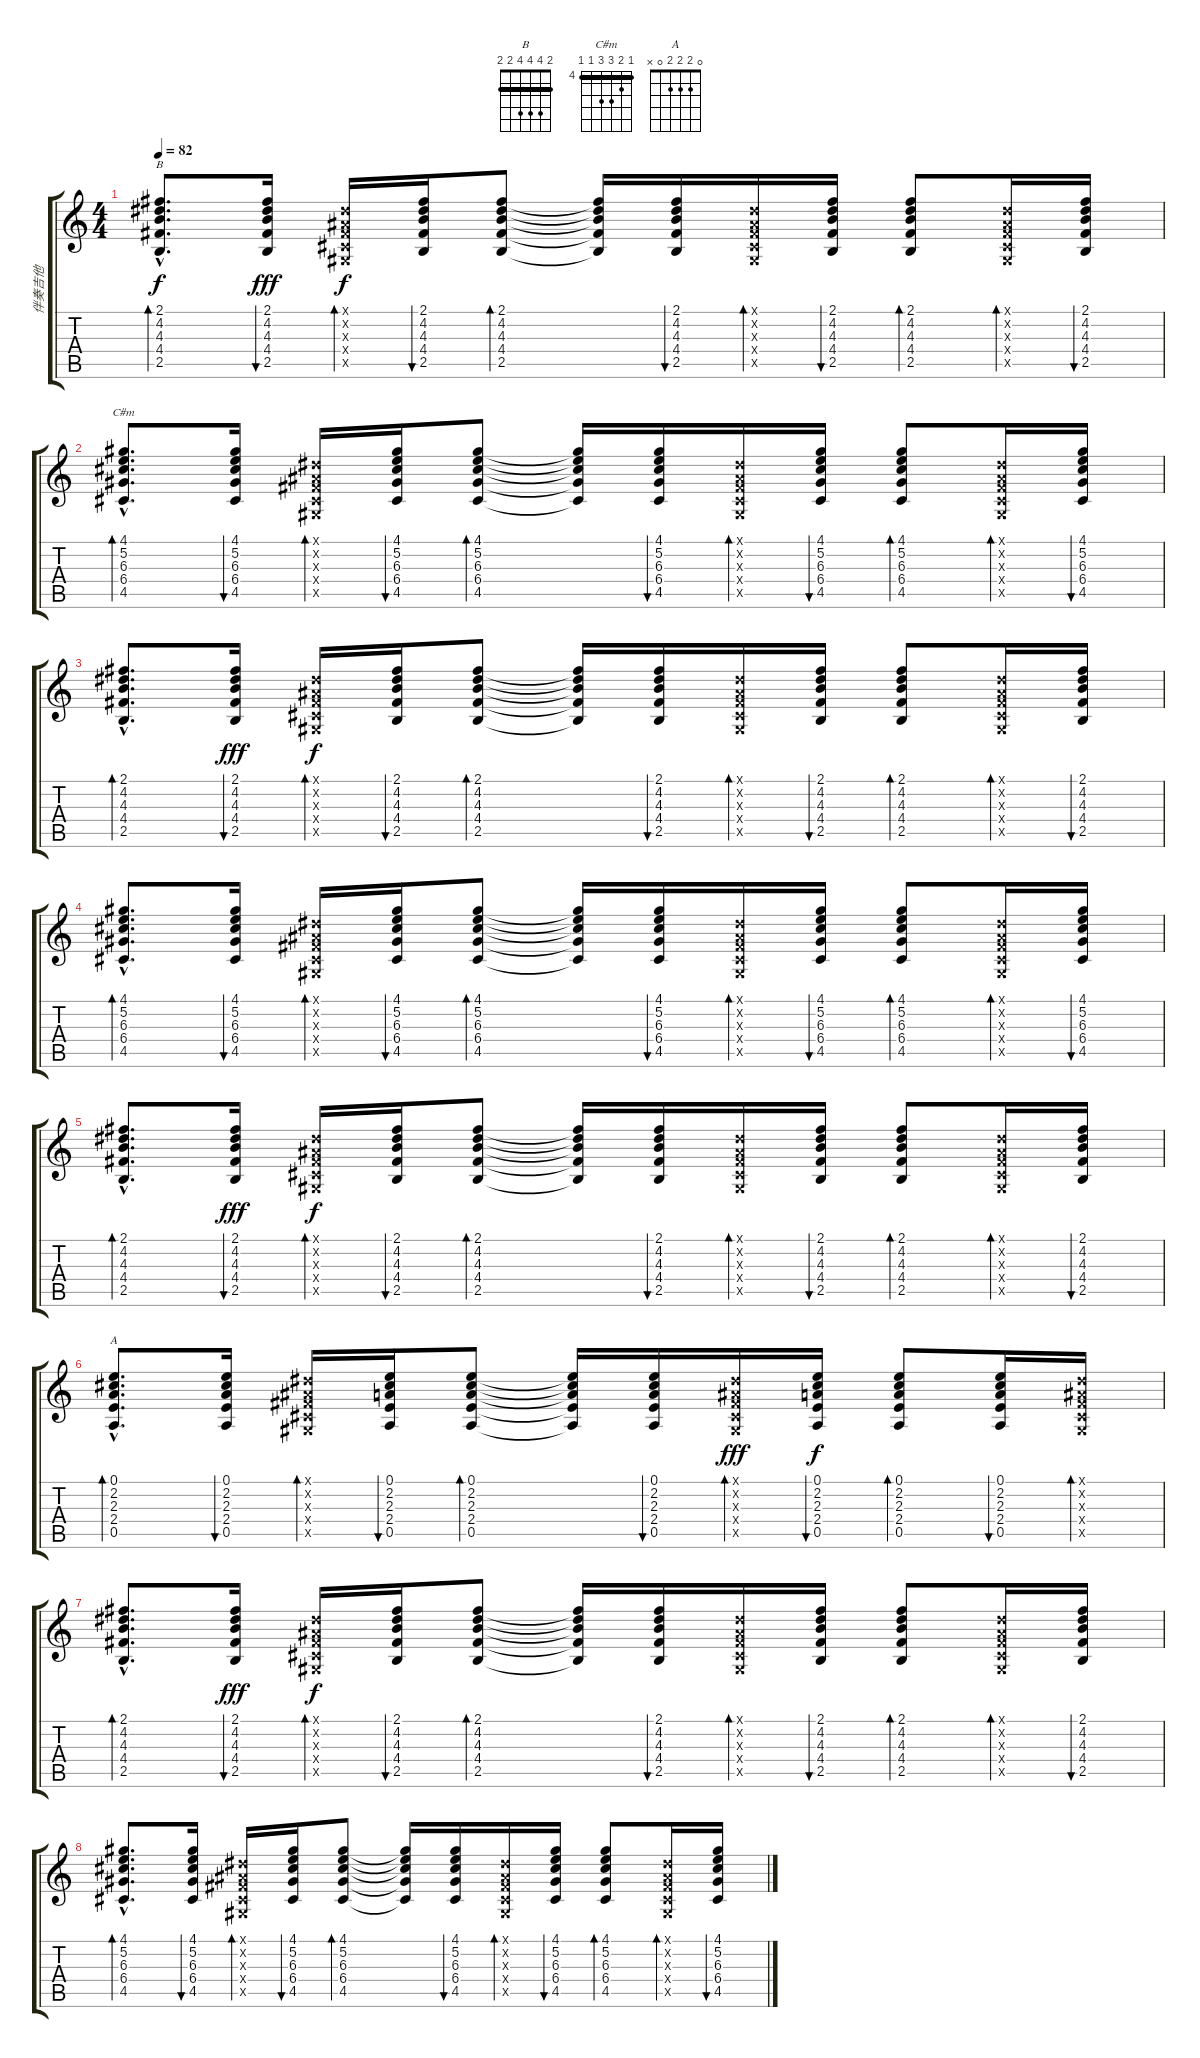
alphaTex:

\track ("伴奏吉他" "伴奏吉他") {instrument acousticguitarsteel}
\staff {score tabs}
\tuning (E4 B3 G3 D3 A2 E2) {hide}
\chord ("B" 2 4 4 4 2 2) {barre 2}
\chord ("C#m" 4 5 6 6 4 4) {firstfret 4 barre 4}
\chord ("A" 0 2 2 2 0 x)
\ts (4 4)
\tempo 82
\clef g2
\ks c
(2.1{hac} 4.2{hac} 4.3{hac} 4.4{hac} 2.5{hac}).8{d bd 30 ch "B" dy f} (2.1 4.2 4.3 4.4 2.5).16{bu 30 dy fff} (-1.1{x} -1.2{x} -1.3{x} -1.4{x} -1.5{x}).16{bd 30 dy f} (2.1 4.2 4.3 4.4 2.5).16{bu 30} (2.1 4.2 4.3 4.4 2.5).8{bd 30} (2.1{t} 4.2{t} 4.3{t} 4.4{t} 2.5{t}).16 (2.1 4.2 4.3 4.4 2.5).16{bu 30} (-1.1{x} -1.2{x} -1.3{x} -1.4{x} -1.5{x}).16{bd 30} (2.1 4.2 4.3 4.4 2.5).16{bu 30} (2.1 4.2 4.3 4.4 2.5).8{bd 30} (-1.1{x} -1.2{x} -1.3{x} -1.4{x} -1.5{x}).16{bd 30} (2.1 4.2 4.3 4.4 2.5).16{bu 30} |
(4.1{hac} 5.2{hac} 6.3{hac} 6.4{hac} 4.5{hac}).8{d bd 30 ch "C#m"} (4.1 5.2 6.3 6.4 4.5).16{bu 30} (-1.1{x} -1.2{x} -1.3{x} -1.4{x} -1.5{x}).16{bd 30} (4.1 5.2 6.3 6.4 4.5).16{bu 30} (4.1 5.2 6.3 6.4 4.5).8{bd 30} (4.1{t} 5.2{t} 6.3{t} 6.4{t} 4.5{t}).16 (4.1 5.2 6.3 6.4 4.5).16{bu 30} (-1.1{x} -1.2{x} -1.3{x} -1.4{x} -1.5{x}).16{bd 30} (4.1 5.2 6.3 6.4 4.5).16{bu 30} (4.1 5.2 6.3 6.4 4.5).8{bd 30} (-1.1{x} -1.2{x} -1.3{x} -1.4{x} -1.5{x}).16{bd 30} (4.1 5.2 6.3 6.4 4.5).16{bu 30} |
(2.1{hac} 4.2{hac} 4.3{hac} 4.4{hac} 2.5{hac}).8{d bd 30} (2.1 4.2 4.3 4.4 2.5).16{bu 30 dy fff} (-1.1{x} -1.2{x} -1.3{x} -1.4{x} -1.5{x}).16{bd 30 dy f} (2.1 4.2 4.3 4.4 2.5).16{bu 30} (2.1 4.2 4.3 4.4 2.5).8{bd 30} (2.1{t} 4.2{t} 4.3{t} 4.4{t} 2.5{t}).16 (2.1 4.2 4.3 4.4 2.5).16{bu 30} (-1.1{x} -1.2{x} -1.3{x} -1.4{x} -1.5{x}).16{bd 30} (2.1 4.2 4.3 4.4 2.5).16{bu 30} (2.1 4.2 4.3 4.4 2.5).8{bd 30} (-1.1{x} -1.2{x} -1.3{x} -1.4{x} -1.5{x}).16{bd 30} (2.1 4.2 4.3 4.4 2.5).16{bu 30} |
(4.1{hac} 5.2{hac} 6.3{hac} 6.4{hac} 4.5{hac}).8{d bd 30} (4.1 5.2 6.3 6.4 4.5).16{bu 30} (-1.1{x} -1.2{x} -1.3{x} -1.4{x} -1.5{x}).16{bd 30} (4.1 5.2 6.3 6.4 4.5).16{bu 30} (4.1 5.2 6.3 6.4 4.5).8{bd 30} (4.1{t} 5.2{t} 6.3{t} 6.4{t} 4.5{t}).16 (4.1 5.2 6.3 6.4 4.5).16{bu 30} (-1.1{x} -1.2{x} -1.3{x} -1.4{x} -1.5{x}).16{bd 30} (4.1 5.2 6.3 6.4 4.5).16{bu 30} (4.1 5.2 6.3 6.4 4.5).8{bd 30} (-1.1{x} -1.2{x} -1.3{x} -1.4{x} -1.5{x}).16{bd 30} (4.1 5.2 6.3 6.4 4.5).16{bu 30} |
(2.1{hac} 4.2{hac} 4.3{hac} 4.4{hac} 2.5{hac}).8{d bd 30} (2.1 4.2 4.3 4.4 2.5).16{bu 30 dy fff} (-1.1{x} -1.2{x} -1.3{x} -1.4{x} -1.5{x}).16{bd 30 dy f} (2.1 4.2 4.3 4.4 2.5).16{bu 30} (2.1 4.2 4.3 4.4 2.5).8{bd 30} (2.1{t} 4.2{t} 4.3{t} 4.4{t} 2.5{t}).16 (2.1 4.2 4.3 4.4 2.5).16{bu 30} (-1.1{x} -1.2{x} -1.3{x} -1.4{x} -1.5{x}).16{bd 30} (2.1 4.2 4.3 4.4 2.5).16{bu 30} (2.1 4.2 4.3 4.4 2.5).8{bd 30} (-1.1{x} -1.2{x} -1.3{x} -1.4{x} -1.5{x}).16{bd 30} (2.1 4.2 4.3 4.4 2.5).16{bu 30} |
(0.1{hac} 2.2{hac} 2.3{hac} 2.4{hac} 0.5{hac}).8{d bd 30 ch "A"} (0.1 2.2 2.3 2.4 0.5).16{bu 30} (-1.1{x} -1.2{x} -1.3{x} -1.4{x} -1.5{x}).16{bd 30} (0.1 2.2 2.3 2.4 0.5).16{bu 30} (0.1 2.2 2.3 2.4 0.5).8{bd 30} (0.1{t} 2.2{t} 2.3{t} 2.4{t} 0.5{t}).16 (0.1 2.2 2.3 2.4 0.5).16{bu 30} (-1.1{x} -1.2{x} -1.3{x} -1.4{x} -1.5{x}).16{bd 30 dy fff} (0.1 2.2 2.3 2.4 0.5).16{bu 30 dy f} (0.1 2.2 2.3 2.4 0.5).8{bd 30} (0.1 2.2 2.3 2.4 0.5).16{bu 30} (-1.1{x} -1.2{x} -1.3{x} -1.4{x} -1.5{x}).16{bd 30} |
(2.1{hac} 4.2{hac} 4.3{hac} 4.4{hac} 2.5{hac}).8{d bd 30} (2.1 4.2 4.3 4.4 2.5).16{bu 30 dy fff} (-1.1{x} -1.2{x} -1.3{x} -1.4{x} -1.5{x}).16{bd 30 dy f} (2.1 4.2 4.3 4.4 2.5).16{bu 30} (2.1 4.2 4.3 4.4 2.5).8{bd 30} (2.1{t} 4.2{t} 4.3{t} 4.4{t} 2.5{t}).16 (2.1 4.2 4.3 4.4 2.5).16{bu 30} (-1.1{x} -1.2{x} -1.3{x} -1.4{x} -1.5{x}).16{bd 30} (2.1 4.2 4.3 4.4 2.5).16{bu 30} (2.1 4.2 4.3 4.4 2.5).8{bd 30} (-1.1{x} -1.2{x} -1.3{x} -1.4{x} -1.5{x}).16{bd 30} (2.1 4.2 4.3 4.4 2.5).16{bu 30} |
(4.1{hac} 5.2{hac} 6.3{hac} 6.4{hac} 4.5{hac}).8{d bd 30} (4.1 5.2 6.3 6.4 4.5).16{bu 30} (-1.1{x} -1.2{x} -1.3{x} -1.4{x} -1.5{x}).16{bd 30} (4.1 5.2 6.3 6.4 4.5).16{bu 30} (4.1 5.2 6.3 6.4 4.5).8{bd 30} (4.1{t} 5.2{t} 6.3{t} 6.4{t} 4.5{t}).16 (4.1 5.2 6.3 6.4 4.5).16{bu 30} (-1.1{x} -1.2{x} -1.3{x} -1.4{x} -1.5{x}).16{bd 30} (4.1 5.2 6.3 6.4 4.5).16{bu 30} (4.1 5.2 6.3 6.4 4.5).8{bd 30} (-1.1{x} -1.2{x} -1.3{x} -1.4{x} -1.5{x}).16{bd 30} (4.1 5.2 6.3 6.4 4.5).16{bu 30}
